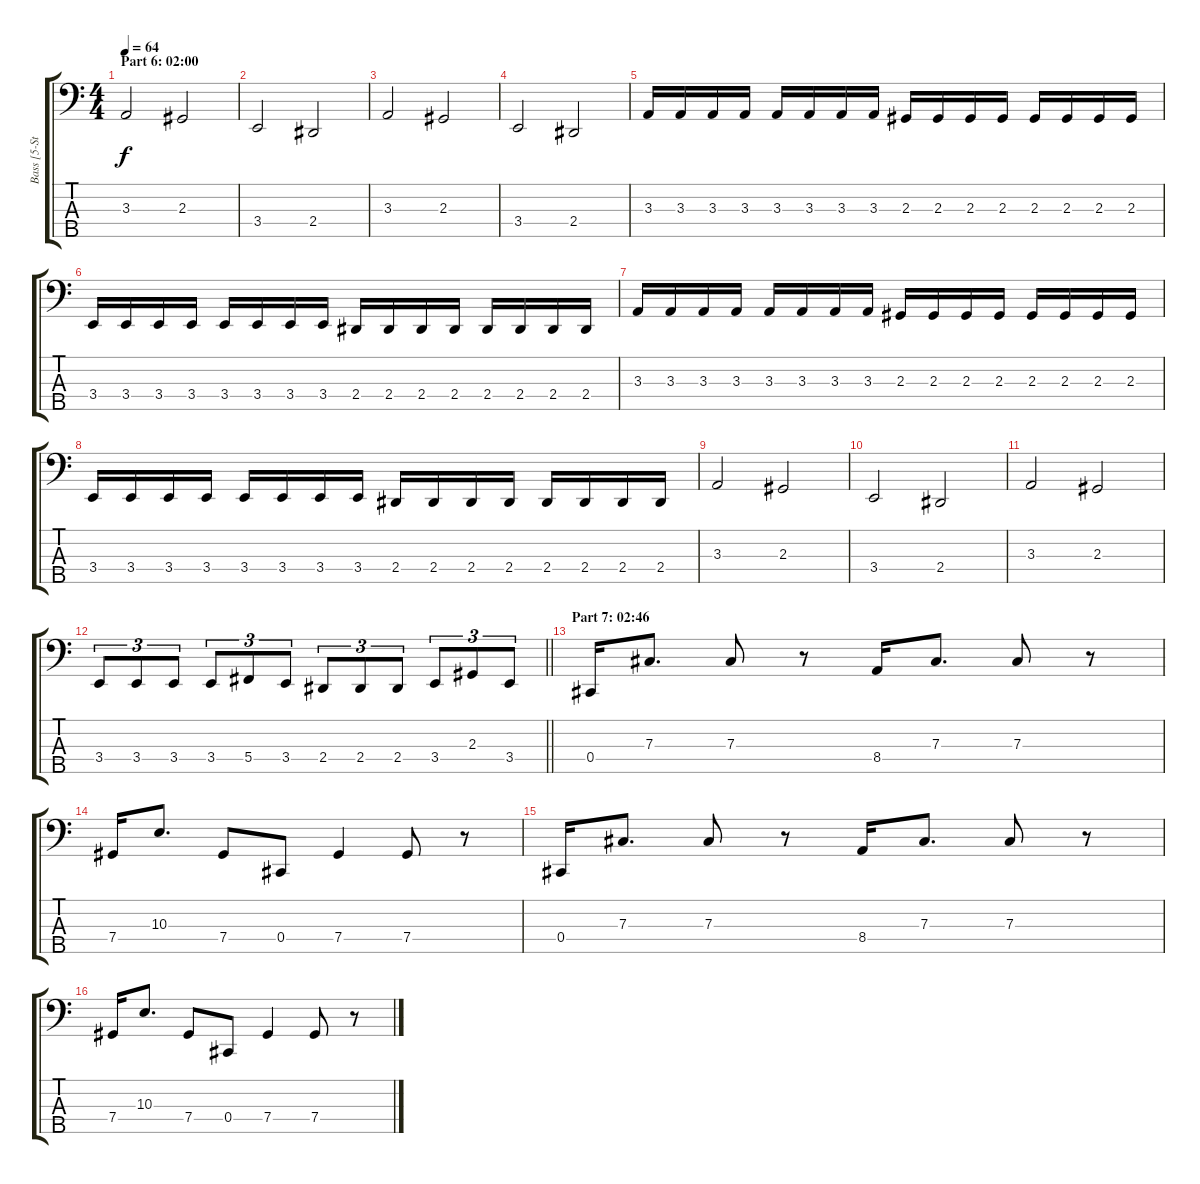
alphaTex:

\track ("Bass [5-String]" "Bass [5-St") {instrument electricbasspick}
\staff {score tabs}
\tuning (E2 B1 Gb1 Db1 Ab0) {hide}
\ts (4 4)
\section ("" "Part 6: 02:00")
\tempo 64
\clef f4
\ks c
3.3.2{dy f} 2.3.2 |
3.4.2 2.4.2 |
3.3.2 2.3.2 |
3.4.2 2.4.2 |
3.3.16 3.3.16 3.3.16 3.3.16 3.3.16 3.3.16 3.3.16 3.3.16 2.3.16 2.3.16 2.3.16 2.3.16 2.3.16 2.3.16 2.3.16 2.3.16 |
3.4.16 3.4.16 3.4.16 3.4.16 3.4.16 3.4.16 3.4.16 3.4.16 2.4.16 2.4.16 2.4.16 2.4.16 2.4.16 2.4.16 2.4.16 2.4.16 |
3.3.16 3.3.16 3.3.16 3.3.16 3.3.16 3.3.16 3.3.16 3.3.16 2.3.16 2.3.16 2.3.16 2.3.16 2.3.16 2.3.16 2.3.16 2.3.16 |
3.4.16 3.4.16 3.4.16 3.4.16 3.4.16 3.4.16 3.4.16 3.4.16 2.4.16 2.4.16 2.4.16 2.4.16 2.4.16 2.4.16 2.4.16 2.4.16 |
3.3.2 2.3.2 |
3.4.2 2.4.2 |
3.3.2 2.3.2 |
\barLineRight lightlight
3.4.8{tu (3 2)} 3.4.8{tu (3 2)} 3.4.8{tu (3 2)} 3.4.8{tu (3 2)} 5.4.8{tu (3 2)} 3.4.8{tu (3 2)} 2.4.8{tu (3 2)} 2.4.8{tu (3 2)} 2.4.8{tu (3 2)} 3.4.8{tu (3 2)} 2.3.8{tu (3 2)} 3.4.8{tu (3 2)} |
\section ("" "Part 7: 02:46")
0.4.16 7.3.8{d} 7.3.8 r.8 8.4.16 7.3.8{d} 7.3.8 r.8 |
7.4.16 10.3.8{d} 7.4.8 0.4.8 7.4.4 7.4.8 r.8 |
0.4.16 7.3.8{d} 7.3.8 r.8 8.4.16 7.3.8{d} 7.3.8 r.8 |
7.4.16 10.3.8{d} 7.4.8 0.4.8 7.4.4 7.4.8 r.8
